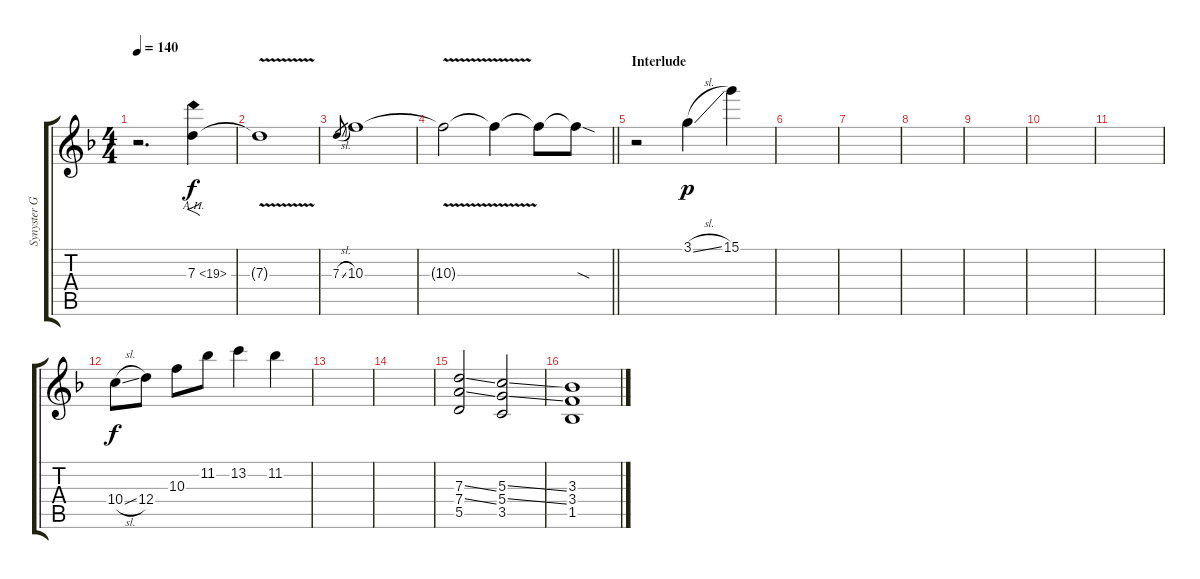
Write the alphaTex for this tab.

\track ("Synyster Gates" "Synyster G") {instrument distortionguitar}
\staff {score tabs}
\tuning (E4 B3 G3 D3 A2 D2) {hide}
\ts (4 4)
\tempo 140
\clef g2
\ks dminor
r.2{d dy f instrument distortionguitar} 7.3{ah 12}.4{f} |
7.3{v t}.1 |
7.3{sl}.8{gr} 10.3.1 |
\barLineRight lightlight
10.3{v t}.2 10.3{t}.4 10.3{t}.8 10.3{sod t}.8 |
\section ("" "Interlude")
r.2 3.1{sl}.4{dy p} 15.1.4 |
|
|
|
|
|
|
10.4{sl}.8{dy f volume 7 balance 16} 12.4.8 10.3.8 11.2.8 13.2.4 11.2.4 |
|
|
(7.3{ss} 7.4{ss} 5.5).2{volume 12 balance 8} (5.3{ss} 5.4{ss} 3.5).2 |
(3.3 3.4 1.5).1
